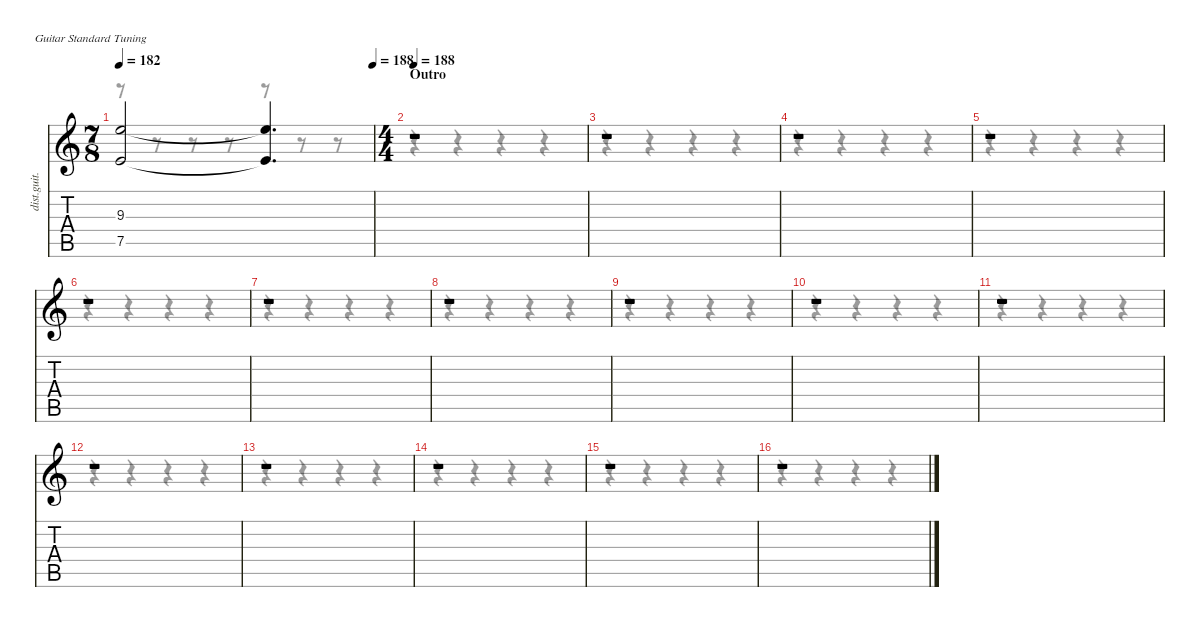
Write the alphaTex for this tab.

\defaultSystemsLayout 4
\hideDynamics
\bracketExtendMode nobrackets
\otherSystemsTrackNameOrientation horizontal
\track ("Overdub Guitar" "dist.guit.") {instrument distortionguitar}
\staff {score tabs}
\tuning (E4 B3 G3 D3 A2 E2)
\voice
\ts (7 8)
\beaming (8 4 1 1 1)
\tempo 182
\tempo (188 1)
\clef g2
\ks c
(9.3{t} 7.5{t}).2{dy f beam Up} (9.3{t} 7.5{t}).4{d beam Up} |
\ts (4 4)
\beaming (8 2 2 2 2)
\section ("" "Outro")
\tempo 188
r.1{beam Up} |
r.1{beam Up} |
r.1{beam Up} |
r.1{beam Up} |
r.1{beam Up} |
r.1{beam Up} |
r.1{beam Up} |
r.1{beam Up} |
r.1{beam Up} |
r.1{beam Up} |
r.1{beam Up} |
r.1{beam Up} |
r.1{beam Up} |
r.1{beam Up} |
r.1{beam Up}
\voice
\clef g2
\ottava regular
\simile none
\ks c
r.8{dy mf beam Down} r.8{beam Down} r.8{beam Down} r.8{beam Down} r.8{beam Down} r.8{beam Down} r.8{beam Down} |
r.4{beam Down} r.4{beam Down} r.4{beam Down} r.4{beam Down} |
r.4{beam Down} r.4{beam Down} r.4{beam Down} r.4{beam Down} |
r.4{beam Down} r.4{beam Down} r.4{beam Down} r.4{beam Down} |
r.4{beam Down} r.4{beam Down} r.4{beam Down} r.4{beam Down} |
r.4{beam Down} r.4{beam Down} r.4{beam Down} r.4{beam Down} |
r.4{beam Down} r.4{beam Down} r.4{beam Down} r.4{beam Down} |
r.4{beam Down} r.4{beam Down} r.4{beam Down} r.4{beam Down} |
r.4{beam Down} r.4{beam Down} r.4{beam Down} r.4{beam Down} |
r.4{beam Down} r.4{beam Down} r.4{beam Down} r.4{beam Down} |
r.4{beam Down} r.4{beam Down} r.4{beam Down} r.4{beam Down} |
r.4{beam Down} r.4{beam Down} r.4{beam Down} r.4{beam Down} |
r.4{beam Down} r.4{beam Down} r.4{beam Down} r.4{beam Down} |
r.4{beam Down} r.4{beam Down} r.4{beam Down} r.4{beam Down} |
r.4{beam Down} r.4{beam Down} r.4{beam Down} r.4{beam Down} |
r.4{beam Down} r.4{beam Down} r.4{beam Down} r.4{beam Down}
